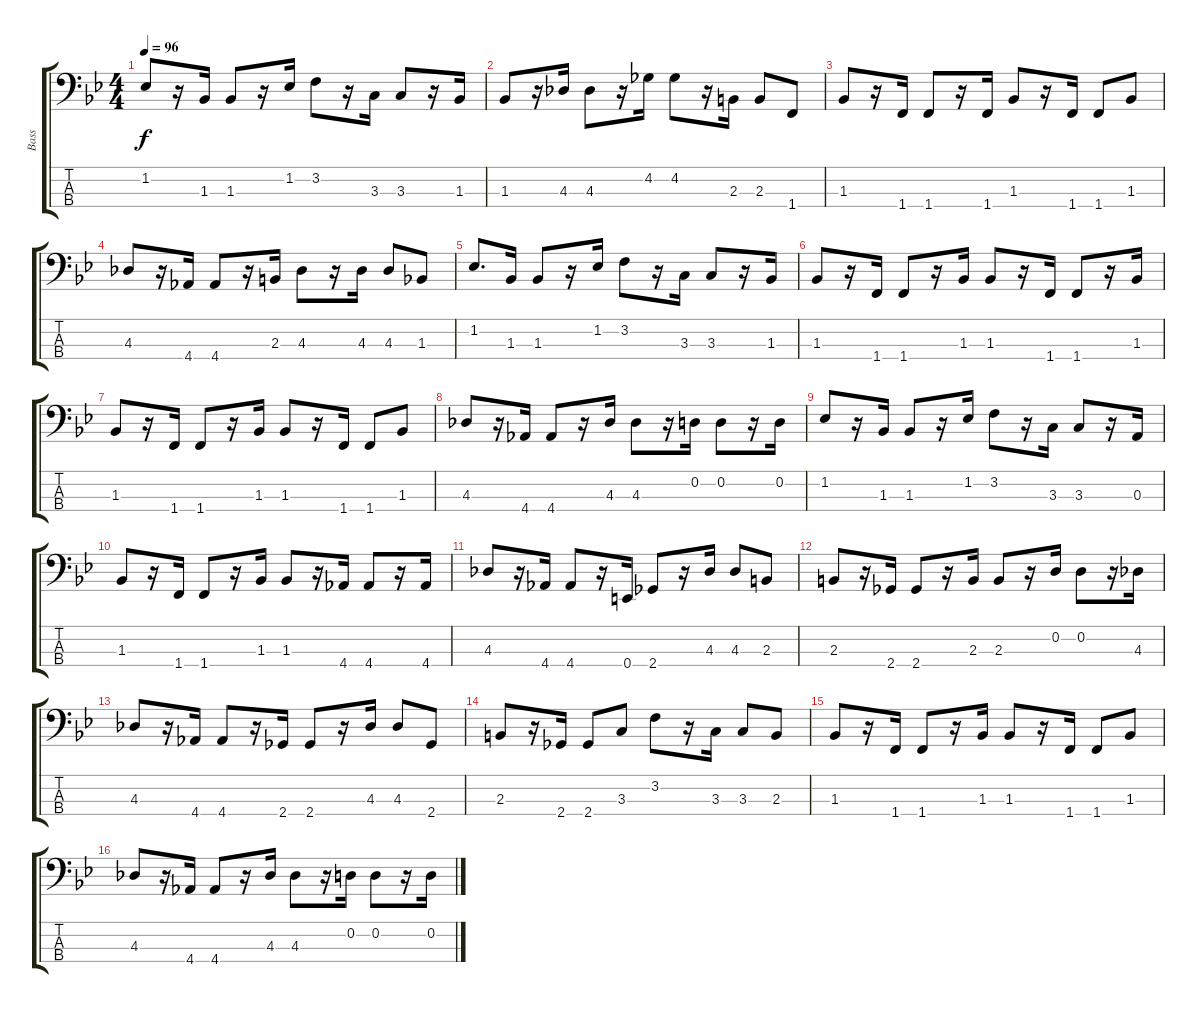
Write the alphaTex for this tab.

\track ("Bass" "Bass") {instrument acousticbass}
\staff {score tabs}
\tuning (G2 D2 A1 E1) {hide}
\ts (4 4)
\tempo 96
\clef f4
\ks bb
1.2.8{dy f} r.16 1.3.16 1.3.8 r.16 1.2.16 3.2.8 r.16 3.3.16 3.3.8 r.16 1.3.16 |
1.3.8 r.16 4.3.16 4.3.8 r.16 4.2.16 4.2.8 r.16 2.3.16 2.3.8 1.4.8 |
1.3.8 r.16 1.4.16 1.4.8 r.16 1.4.16 1.3.8 r.16 1.4.16 1.4.8 1.3.8 |
4.3.8 r.16 4.4.16 4.4.8 r.16 2.3.16 4.3.8 r.16 4.3.16 4.3.8 1.3.8 |
1.2.8{d} 1.3.16 1.3.8 r.16 1.2.16 3.2.8 r.16 3.3.16 3.3.8 r.16 1.3.16 |
1.3.8 r.16 1.4.16 1.4.8 r.16 1.3.16 1.3.8 r.16 1.4.16 1.4.8 r.16 1.3.16 |
1.3.8 r.16 1.4.16 1.4.8 r.16 1.3.16 1.3.8 r.16 1.4.16 1.4.8 1.3.8 |
4.3.8 r.16 4.4.16 4.4.8 r.16 4.3.16 4.3.8 r.16 0.2.16 0.2.8 r.16 0.2.16 |
1.2.8 r.16 1.3.16 1.3.8 r.16 1.2.16 3.2.8 r.16 3.3.16 3.3.8 r.16 0.3.16 |
1.3.8 r.16 1.4.16 1.4.8 r.16 1.3.16 1.3.8 r.16 4.4.16 4.4.8 r.16 4.4.16 |
4.3.8 r.16 4.4.16 4.4.8 r.16 0.4.16 2.4.8 r.16 4.3.16 4.3.8 2.3.8 |
2.3.8 r.16 2.4.16 2.4.8 r.16 2.3.16 2.3.8 r.16 0.2.16 0.2.8 r.16 4.3.16 |
4.3.8 r.16 4.4.16 4.4.8 r.16 2.4.16 2.4.8 r.16 4.3.16 4.3.8 2.4.8 |
2.3.8 r.16 2.4.16 2.4.8 3.3.8 3.2.8 r.16 3.3.16 3.3.8 2.3.8 |
1.3.8 r.16 1.4.16 1.4.8 r.16 1.3.16 1.3.8 r.16 1.4.16 1.4.8 1.3.8 |
4.3.8 r.16 4.4.16 4.4.8 r.16 4.3.16 4.3.8 r.16 0.2.16 0.2.8 r.16 0.2.16
